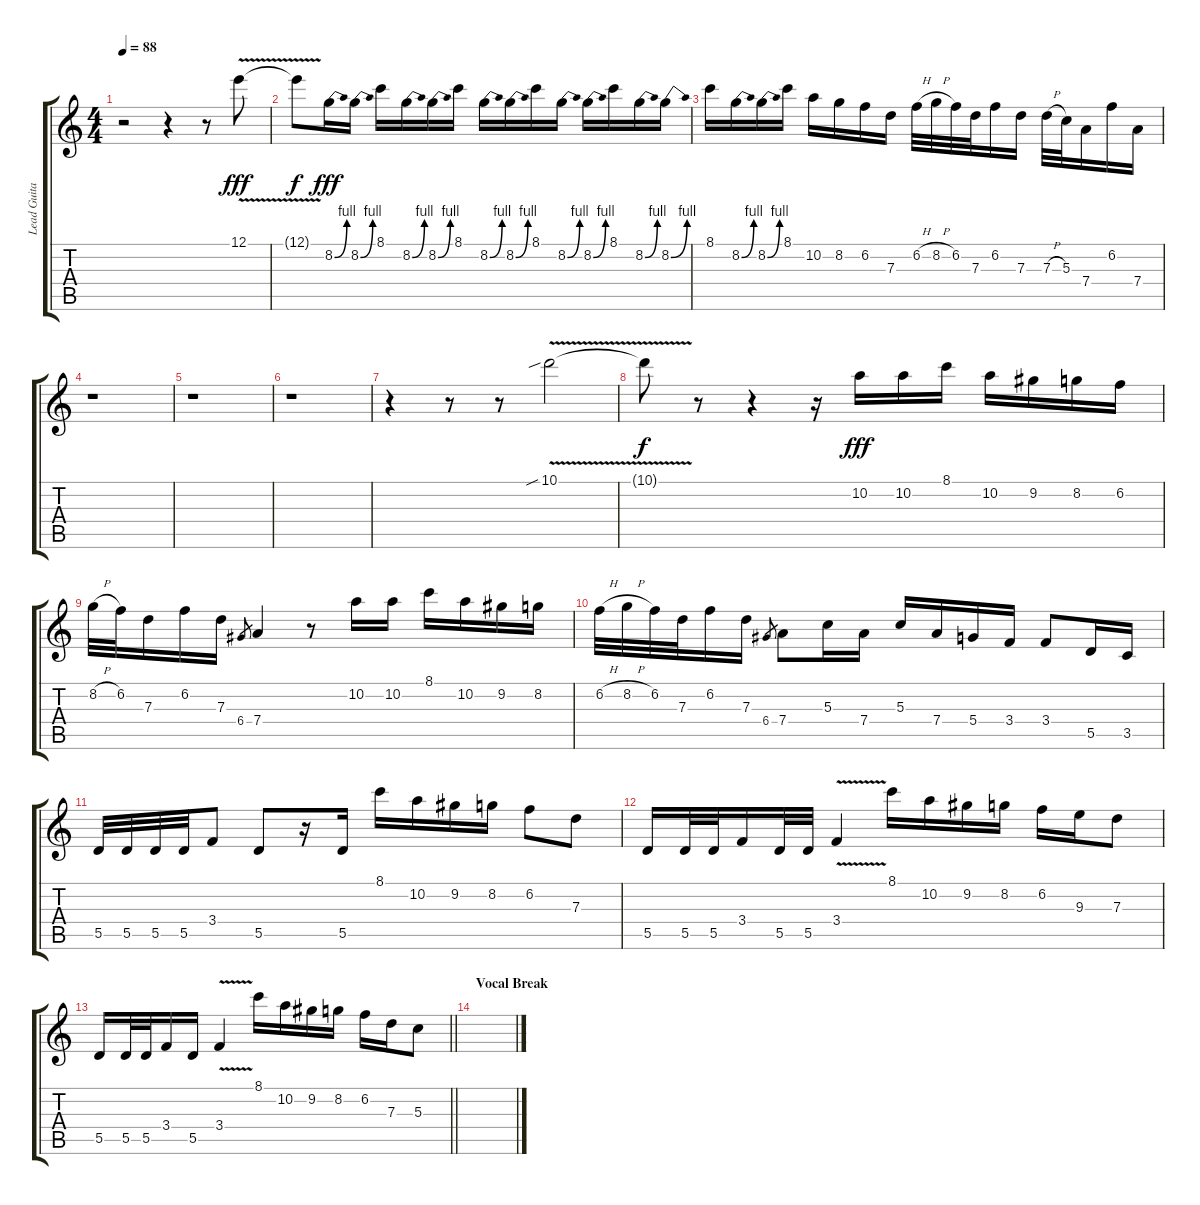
\track ("Lead Guitar" "Lead Guita") {instrument overdrivenguitar}
\staff {score tabs}
\tuning (E4 B3 G3 D3 A2 E2) {hide}
\ts (4 4)
\tempo 88
\clef g2
\ks c
r.2{dy f} r.4 r.8 12.1{v}.8{dy fff} |
12.1{t}.8{dy f} 8.2{be (bend 0 0 60 4)}.16{dy fff} 8.2{be (bend 0 0 60 4)}.16 8.1.16 8.2{be (bend 0 0 60 4)}.16 8.2{be (bend 0 0 60 4)}.16 8.1.16 8.2{be (bend 0 0 60 4)}.16 8.2{be (bend 0 0 60 4)}.16 8.1.16 8.2{be (bend 0 0 60 4)}.16 8.2{be (bend 0 0 60 4)}.16 8.1.16 8.2{be (bend 0 0 60 4)}.16 8.2{be (bend 0 0 60 4)}.16 |
8.1.16 8.2{be (bend 0 0 60 4)}.16 8.2{be (bend 0 0 60 4)}.16 8.1.16 10.2.16 8.2.16 6.2.16 7.3.16 6.2{h}.32 8.2{h}.32 6.2.32 7.3.32 6.2.16 7.3.16 7.3{h}.32 5.3.32 7.4.16 6.2.16 7.4.16 |
r.1 |
r.1 |
r.1 |
r.4 r.8 r.8 10.1{v sib}.2 |
10.1{t}.8{dy f} r.8 r.4 r.16 10.2.16{dy fff} 10.2.16 8.1.16 10.2.16 9.2.16 8.2.16 6.2.16 |
8.2{h}.32 6.2.32 7.3.16 6.2.16 7.3.16 6.4.8{gr} 7.4.4 r.8 10.2.16 10.2.16 8.1.16 10.2.16 9.2.16 8.2.16 |
6.2{h}.32 8.2{h}.32 6.2.32 7.3.32 6.2.16 7.3.16 6.4.8{gr} 7.4.8 5.3.16 7.4.16 5.3.16 7.4.16 5.4.16 3.4.16 3.4.8 5.5.16 3.5.16 |
5.5.32 5.5.32 5.5.32 5.5.32 3.4.8 5.5.8 r.16 5.5.16 8.1.16 10.2.16 9.2.16 8.2.16 6.2.8 7.3.8 |
5.5.16 5.5.32 5.5.32 3.4.16 5.5.32 5.5.32 3.4{v}.4 8.1.16 10.2.16 9.2.16 8.2.16 6.2.16 9.3.16 7.3.8 |
\barLineRight lightlight
5.5.16 5.5.32 5.5.32 3.4.16 5.5.16 3.4{v}.4 8.1.16 10.2.16 9.2.16 8.2.16 6.2.16 7.3.16 5.3.8 |
\section ("" "Vocal Break")
